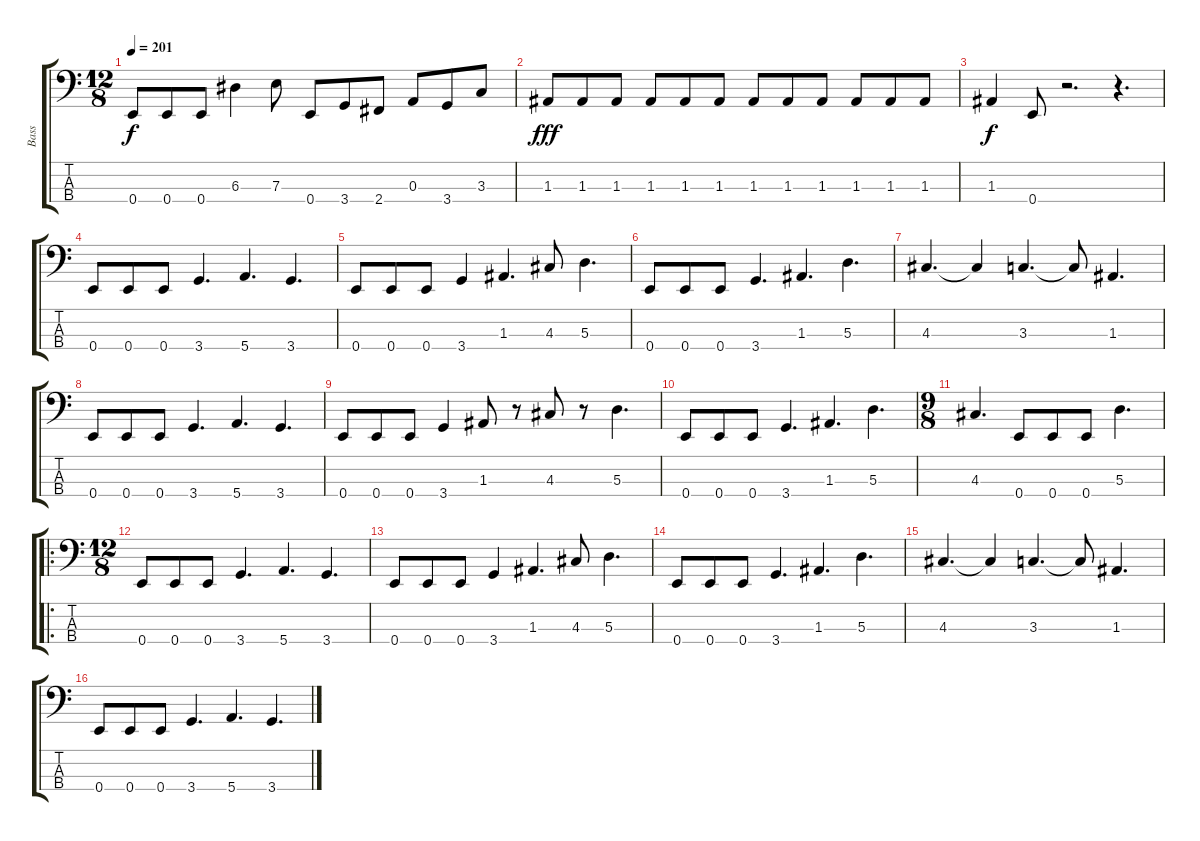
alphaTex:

\track ("Bass" "Bass") {instrument electricbassfinger}
\staff {score tabs}
\tuning (G2 D2 A1 E1) {hide}
\ts (12 8)
\tempo 201
\clef f4
\ks c
0.4.8{dy f} 0.4.8 0.4.8 6.3.4 7.3.8 0.4.8 3.4.8 2.4.8 0.3.8 3.4.8 3.3.8 |
1.3.8{dy fff} 1.3.8 1.3.8 1.3.8 1.3.8 1.3.8 1.3.8 1.3.8 1.3.8 1.3.8 1.3.8 1.3.8 |
1.3.4{dy f} 0.4.8 r.2{d} r.4{d} |
0.4.8 0.4.8 0.4.8 3.4.4{d} 5.4.4{d} 3.4.4{d} |
0.4.8 0.4.8 0.4.8 3.4.4 1.3.4{d} 4.3.8 5.3.4{d} |
0.4.8 0.4.8 0.4.8 3.4.4{d} 1.3.4{d} 5.3.4{d} |
4.3.4{d} 4.3{t}.4 3.3.4{d} 3.3{t}.8 1.3.4{d} |
0.4.8 0.4.8 0.4.8 3.4.4{d} 5.4.4{d} 3.4.4{d} |
0.4.8 0.4.8 0.4.8 3.4.4 1.3.8 r.8 4.3.8 r.8 5.3.4{d} |
0.4.8 0.4.8 0.4.8 3.4.4{d} 1.3.4{d} 5.3.4{d} |
\ts (9 8)
4.3.4{d} 0.4.8 0.4.8 0.4.8 5.3.4{d} |
\ro
\ts (12 8)
0.4.8 0.4.8 0.4.8 3.4.4{d} 5.4.4{d} 3.4.4{d} |
0.4.8 0.4.8 0.4.8 3.4.4 1.3.4{d} 4.3.8 5.3.4{d} |
0.4.8 0.4.8 0.4.8 3.4.4{d} 1.3.4{d} 5.3.4{d} |
4.3.4{d} 4.3{t}.4 3.3.4{d} 3.3{t}.8 1.3.4{d} |
0.4.8 0.4.8 0.4.8 3.4.4{d} 5.4.4{d} 3.4.4{d}
